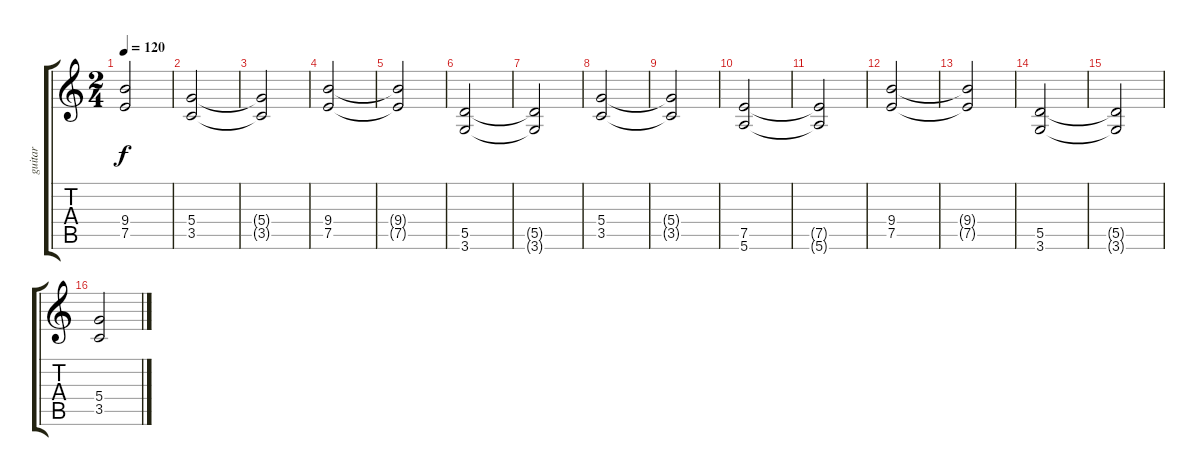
\track ("guitar    quinta" "guitar    ") {instrument distortionguitar}
\staff {score tabs}
\tuning (E4 B3 G3 D3 A2 E2) {hide}
\ts (2 4)
\tempo 120
\clef g2
\ks c
(9.4{t} 7.5{t}).2{dy f} |
(5.4 3.5).2 |
(5.4{t} 3.5{t}).2 |
(9.4 7.5).2 |
(9.4{t} 7.5{t}).2 |
(5.5 3.6).2 |
(5.5{t} 3.6{t}).2 |
(5.4 3.5).2 |
(5.4{t} 3.5{t}).2 |
(7.5 5.6).2 |
(7.5{t} 5.6{t}).2 |
(9.4 7.5).2 |
(9.4{t} 7.5{t}).2 |
(5.5 3.6).2 |
(5.5{t} 3.6{t}).2 |
(5.4 3.5).2
